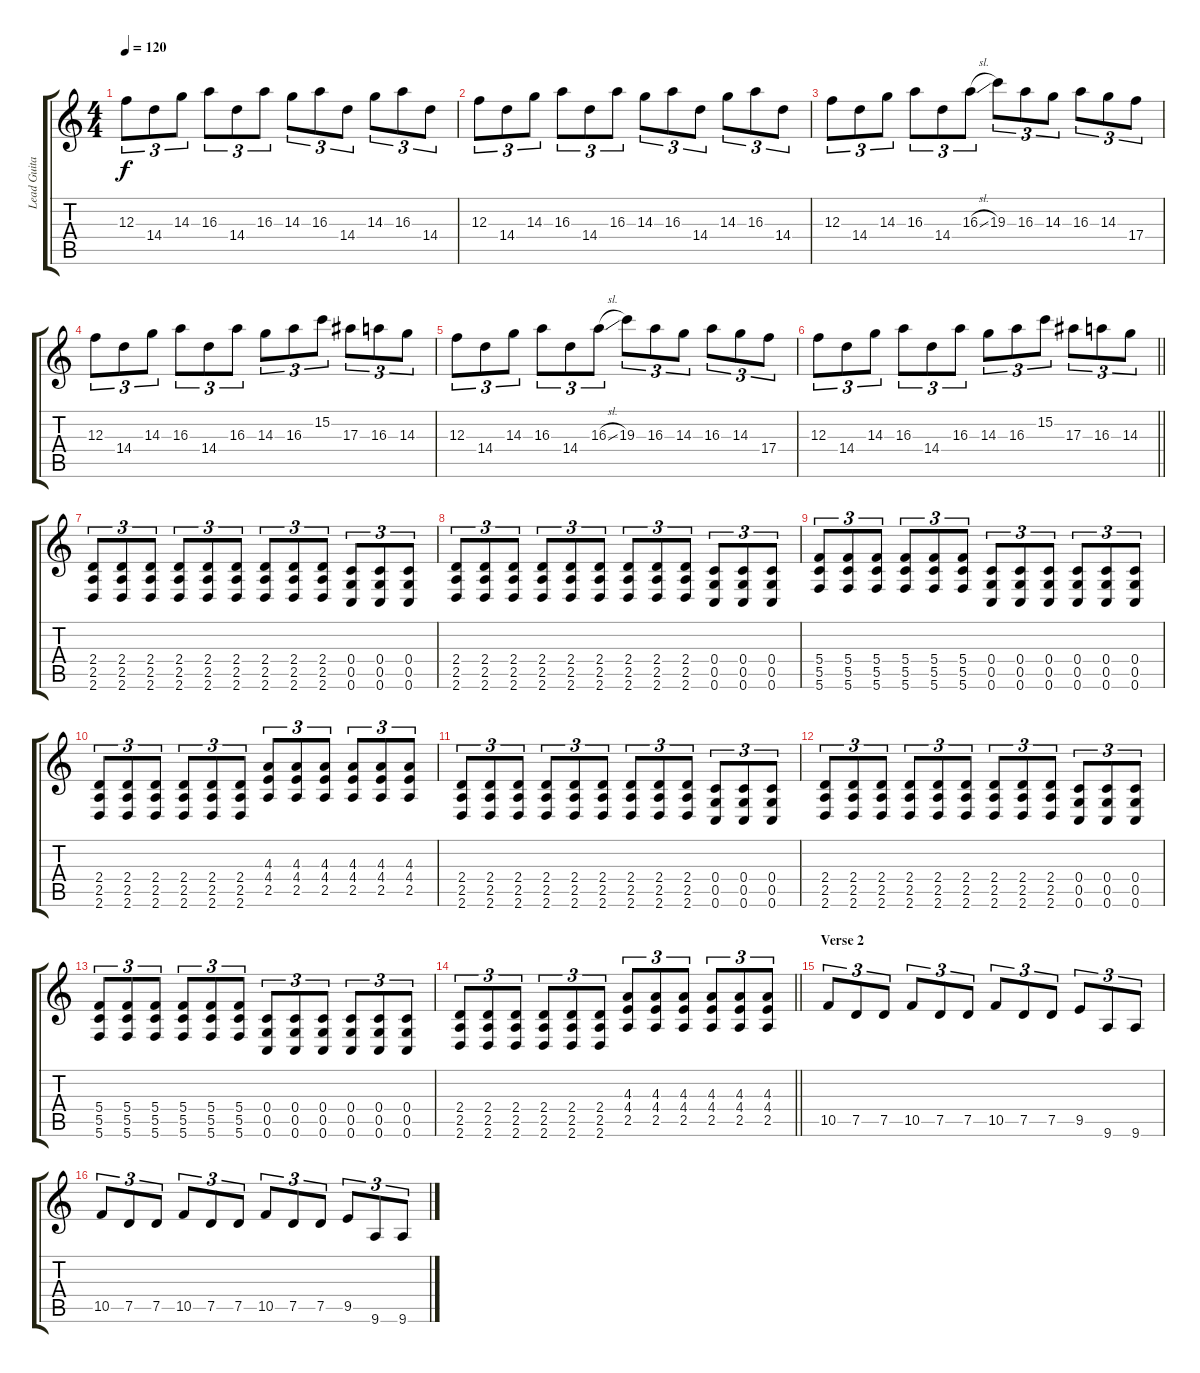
\track ("Lead Guitar" "Lead Guita") {instrument distortionguitar}
\staff {score tabs}
\tuning (D4 A3 F3 C3 G2 C2) {hide}
\ts (4 4)
\tempo 120
\clef g2
\ks c
12.3.8{tu (3 2) dy f} 14.4.8{tu (3 2)} 14.3.8{tu (3 2)} 16.3.8{tu (3 2)} 14.4.8{tu (3 2)} 16.3.8{tu (3 2)} 14.3.8{tu (3 2)} 16.3.8{tu (3 2)} 14.4.8{tu (3 2)} 14.3.8{tu (3 2)} 16.3.8{tu (3 2)} 14.4.8{tu (3 2)} |
12.3.8{tu (3 2)} 14.4.8{tu (3 2)} 14.3.8{tu (3 2)} 16.3.8{tu (3 2)} 14.4.8{tu (3 2)} 16.3.8{tu (3 2)} 14.3.8{tu (3 2)} 16.3.8{tu (3 2)} 14.4.8{tu (3 2)} 14.3.8{tu (3 2)} 16.3.8{tu (3 2)} 14.4.8{tu (3 2)} |
12.3.8{tu (3 2)} 14.4.8{tu (3 2)} 14.3.8{tu (3 2)} 16.3.8{tu (3 2)} 14.4.8{tu (3 2)} 16.3{sl}.8{tu (3 2)} 19.3.8{tu (3 2)} 16.3.8{tu (3 2)} 14.3.8{tu (3 2)} 16.3.8{tu (3 2)} 14.3.8{tu (3 2)} 17.4.8{tu (3 2)} |
12.3.8{tu (3 2)} 14.4.8{tu (3 2)} 14.3.8{tu (3 2)} 16.3.8{tu (3 2)} 14.4.8{tu (3 2)} 16.3.8{tu (3 2)} 14.3.8{tu (3 2)} 16.3.8{tu (3 2)} 15.2.8{tu (3 2)} 17.3.8{tu (3 2)} 16.3.8{tu (3 2)} 14.3.8{tu (3 2)} |
12.3.8{tu (3 2)} 14.4.8{tu (3 2)} 14.3.8{tu (3 2)} 16.3.8{tu (3 2)} 14.4.8{tu (3 2)} 16.3{sl}.8{tu (3 2)} 19.3.8{tu (3 2)} 16.3.8{tu (3 2)} 14.3.8{tu (3 2)} 16.3.8{tu (3 2)} 14.3.8{tu (3 2)} 17.4.8{tu (3 2)} |
\barLineRight lightlight
12.3.8{tu (3 2)} 14.4.8{tu (3 2)} 14.3.8{tu (3 2)} 16.3.8{tu (3 2)} 14.4.8{tu (3 2)} 16.3.8{tu (3 2)} 14.3.8{tu (3 2)} 16.3.8{tu (3 2)} 15.2.8{tu (3 2)} 17.3.8{tu (3 2)} 16.3.8{tu (3 2)} 14.3.8{tu (3 2)} |
\section ("" "")
(2.4 2.5 2.6).8{tu (3 2)} (2.4 2.5 2.6).8{tu (3 2)} (2.4 2.5 2.6).8{tu (3 2)} (2.4 2.5 2.6).8{tu (3 2)} (2.4 2.5 2.6).8{tu (3 2)} (2.4 2.5 2.6).8{tu (3 2)} (2.4 2.5 2.6).8{tu (3 2)} (2.4 2.5 2.6).8{tu (3 2)} (2.4 2.5 2.6).8{tu (3 2)} (0.4 0.5 0.6).8{tu (3 2)} (0.4 0.5 0.6).8{tu (3 2)} (0.4 0.5 0.6).8{tu (3 2)} |
(2.4 2.5 2.6).8{tu (3 2)} (2.4 2.5 2.6).8{tu (3 2)} (2.4 2.5 2.6).8{tu (3 2)} (2.4 2.5 2.6).8{tu (3 2)} (2.4 2.5 2.6).8{tu (3 2)} (2.4 2.5 2.6).8{tu (3 2)} (2.4 2.5 2.6).8{tu (3 2)} (2.4 2.5 2.6).8{tu (3 2)} (2.4 2.5 2.6).8{tu (3 2)} (0.4 0.5 0.6).8{tu (3 2)} (0.4 0.5 0.6).8{tu (3 2)} (0.4 0.5 0.6).8{tu (3 2)} |
(5.4 5.5 5.6).8{tu (3 2)} (5.4 5.5 5.6).8{tu (3 2)} (5.4 5.5 5.6).8{tu (3 2)} (5.4 5.5 5.6).8{tu (3 2)} (5.4 5.5 5.6).8{tu (3 2)} (5.4 5.5 5.6).8{tu (3 2)} (0.4 0.5 0.6).8{tu (3 2)} (0.4 0.5 0.6).8{tu (3 2)} (0.4 0.5 0.6).8{tu (3 2)} (0.4 0.5 0.6).8{tu (3 2)} (0.4 0.5 0.6).8{tu (3 2)} (0.4 0.5 0.6).8{tu (3 2)} |
(2.4 2.5 2.6).8{tu (3 2)} (2.4 2.5 2.6).8{tu (3 2)} (2.4 2.5 2.6).8{tu (3 2)} (2.4 2.5 2.6).8{tu (3 2)} (2.4 2.5 2.6).8{tu (3 2)} (2.4 2.5 2.6).8{tu (3 2)} (4.3 4.4 2.5).8{tu (3 2)} (4.3 4.4 2.5).8{tu (3 2)} (4.3 4.4 2.5).8{tu (3 2)} (4.3 4.4 2.5).8{tu (3 2)} (4.3 4.4 2.5).8{tu (3 2)} (4.3 4.4 2.5).8{tu (3 2)} |
(2.4 2.5 2.6).8{tu (3 2)} (2.4 2.5 2.6).8{tu (3 2)} (2.4 2.5 2.6).8{tu (3 2)} (2.4 2.5 2.6).8{tu (3 2)} (2.4 2.5 2.6).8{tu (3 2)} (2.4 2.5 2.6).8{tu (3 2)} (2.4 2.5 2.6).8{tu (3 2)} (2.4 2.5 2.6).8{tu (3 2)} (2.4 2.5 2.6).8{tu (3 2)} (0.4 0.5 0.6).8{tu (3 2)} (0.4 0.5 0.6).8{tu (3 2)} (0.4 0.5 0.6).8{tu (3 2)} |
(2.4 2.5 2.6).8{tu (3 2)} (2.4 2.5 2.6).8{tu (3 2)} (2.4 2.5 2.6).8{tu (3 2)} (2.4 2.5 2.6).8{tu (3 2)} (2.4 2.5 2.6).8{tu (3 2)} (2.4 2.5 2.6).8{tu (3 2)} (2.4 2.5 2.6).8{tu (3 2)} (2.4 2.5 2.6).8{tu (3 2)} (2.4 2.5 2.6).8{tu (3 2)} (0.4 0.5 0.6).8{tu (3 2)} (0.4 0.5 0.6).8{tu (3 2)} (0.4 0.5 0.6).8{tu (3 2)} |
(5.4 5.5 5.6).8{tu (3 2)} (5.4 5.5 5.6).8{tu (3 2)} (5.4 5.5 5.6).8{tu (3 2)} (5.4 5.5 5.6).8{tu (3 2)} (5.4 5.5 5.6).8{tu (3 2)} (5.4 5.5 5.6).8{tu (3 2)} (0.4 0.5 0.6).8{tu (3 2)} (0.4 0.5 0.6).8{tu (3 2)} (0.4 0.5 0.6).8{tu (3 2)} (0.4 0.5 0.6).8{tu (3 2)} (0.4 0.5 0.6).8{tu (3 2)} (0.4 0.5 0.6).8{tu (3 2)} |
\barLineRight lightlight
(2.4 2.5 2.6).8{tu (3 2)} (2.4 2.5 2.6).8{tu (3 2)} (2.4 2.5 2.6).8{tu (3 2)} (2.4 2.5 2.6).8{tu (3 2)} (2.4 2.5 2.6).8{tu (3 2)} (2.4 2.5 2.6).8{tu (3 2)} (4.3 4.4 2.5).8{tu (3 2)} (4.3 4.4 2.5).8{tu (3 2)} (4.3 4.4 2.5).8{tu (3 2)} (4.3 4.4 2.5).8{tu (3 2)} (4.3 4.4 2.5).8{tu (3 2)} (4.3 4.4 2.5).8{tu (3 2)} |
\section ("" "Verse 2")
10.5.8{tu (3 2)} 7.5.8{tu (3 2)} 7.5.8{tu (3 2)} 10.5.8{tu (3 2)} 7.5.8{tu (3 2)} 7.5.8{tu (3 2)} 10.5.8{tu (3 2)} 7.5.8{tu (3 2)} 7.5.8{tu (3 2)} 9.5.8{tu (3 2)} 9.6.8{tu (3 2)} 9.6.8{tu (3 2)} |
10.5.8{tu (3 2)} 7.5.8{tu (3 2)} 7.5.8{tu (3 2)} 10.5.8{tu (3 2)} 7.5.8{tu (3 2)} 7.5.8{tu (3 2)} 10.5.8{tu (3 2)} 7.5.8{tu (3 2)} 7.5.8{tu (3 2)} 9.5.8{tu (3 2)} 9.6.8{tu (3 2)} 9.6.8{tu (3 2)}
